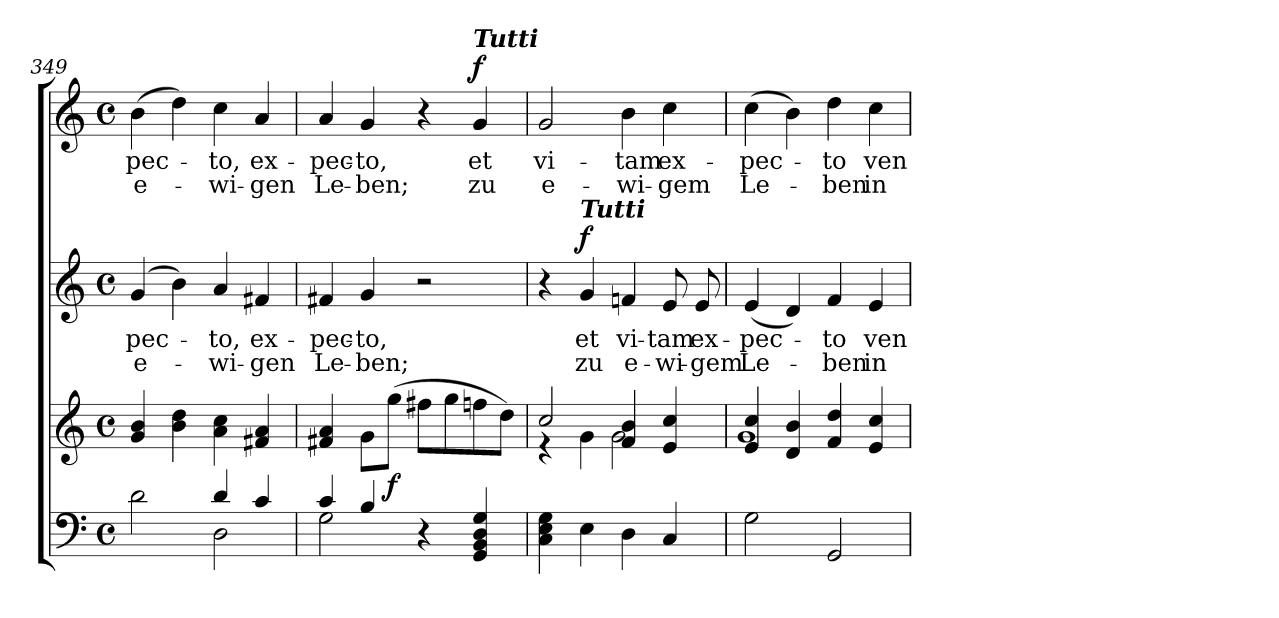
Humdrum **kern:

**kern	**kern	**dynam	**kern	**text	**text	**dynam	**kern	**text	**text	**dynam
*part3	*part3	*part3	*part2	*part2	*part2	*part2	*part1	*part1	*part1	*part1
*staff4	*staff3	*staff3/4	*staff2	*staff2	*staff2	*staff2	*staff1	*staff1	*staff1	*staff1
*clefF4	*clefG2	*	*clefG2	*	*	*	*clefG2	*	*	*
*k[]	*k[]	*	*k[]	*	*	*	*k[]	*	*	*
*C:	*C:	*	*C:	*	*	*	*C:	*	*	*
*M4/4	*M4/4	*	*M4/4	*	*	*	*M4/4	*	*	*
*met(c)	*met(c)	*	*met(c)	*	*	*	*met(c)	*	*	*
=349	=349	=349	=349	=349	=349	=349	=349	=349	=349	=349
*^	*	*	*	*	*	*	*	*	*	*
!	!	!	!	!	!LO:LY:b	!LO:LY:b	!	!	!LO:LY:b	!LO:LY:b	!
2d\	2ryy	4g/ 4b/	.	(4g/	-pec-	e-	.	(>4b\	-pec-	e-	.
.	.	4b\ 4dd\	.	4b\)	.	.	.	4dd\)	.	.	.
!	!	!	!	!	!LO:LY:b	!LO:LY:b	!	!	!LO:LY:b	!LO:LY:b	!
4d/	2D\	4a\ 4cc\	.	4a/	-to,	-wi-	.	4cc\	-to,	-wi-	.
!	!	!	!	!	!LO:LY:b	!LO:LY:b	!	!	!LO:LY:b	!LO:LY:b	!
4c/	.	4f#X/ 4a/	.	4f#X/	ex-	-gen	.	4a/	ex-	-gen	.
=350	=350	=350	=350	=350	=350	=350	=350	=350	=350	=350	=350
!	!	!	!	!	!LO:LY:b	!LO:LY:b	!	!	!LO:LY:b	!LO:LY:b	!
4c/	2G\	4f#X/ 4a/	.	4f#X/	-pec-	Le-	.	4a/	-pec-	Le-	.
!	!	!	!	!	!LO:LY:b	!LO:LY:b	!	!	!LO:LY:b	!LO:LY:b	!
4B/	.	8g\L	.	4g/	-to,	-ben;	.	4g/	-to,	-ben;	.
!	!	!	!LO:DY:b	!	!	!	!	!	!	!	!
.	.	(>8gg\J	f	.	.	.	.	.	.	.	.
4r	2ryy	8ff#X\L	.	2r	.	.	.	4r	.	.	.
.	.	8gg\	.	.	.	.	.	.	.	.	.
!	!	!	!	!	!	!	!	!LO:TX:a:Bi:t=Tutti	!	!	!
!	!	!	!	!	!	!	!	!	!LO:LY:b	!LO:LY:b	!LO:DY:a
4GG/ 4BB/ 4D/ 4G/	.	8ffn\	.	.	.	.	.	4g/	et	zu	f
.	.	8dd\J)	.	.	.	.	.	.	.	.	.
*v	*v	*	*	*	*	*	*	*	*	*	*
!!LO:LB:g=z
=351	=351	=351	=351	=351	=351	=351	=351	=351	=351	=351
*	*^	*	*	*	*	*	*	*	*	*
!	!	!	!	!	!	!	!	!	!LO:LY:b	!LO:LY:b	!
4C\ 4E\ 4G\	2cc/	4re	.	4r	.	.	.	2g/	vi-	e-	.
!	!	!	!	!LO:TX:a:Bi:t=Tutti	!	!	!	!	!	!	!
!	!	!	!	!	!LO:LY:b	!LO:LY:b	!LO:DY:a	!	!	!	!
4E\	.	4g\	.	4g/	et	zu	f	.	.	.	.
!	!	!	!	!	!LO:LY:b	!LO:LY:b	!	!	!LO:LY:b	!LO:LY:b	!
4D\	4f/ 4b/	2g\	.	4fn/	vi-	e-	.	4b\	-tam	-wi-	.
!	!	!	!	!	!LO:LY:b	!LO:LY:b	!	!	!LO:LY:b	!LO:LY:b	!
4C/	4e/ 4cc/	.	.	8e/	-tam	-wi-	.	4cc\	ex-	-gem	.
!	!	!	!	!	!LO:LY:b	!LO:LY:b	!	!	!	!	!
.	.	.	.	8e/	ex-	-gem	.	.	.	.	.
=352	=352	=352	=352	=352	=352	=352	=352	=352	=352	=352	=352
!	!	!	!	!	!LO:LY:b	!LO:LY:b	!	!	!LO:LY:b	!LO:LY:b	!
2G\	4e/ 4cc/	1g	.	(<4e/	-pec-	Le-	.	(>4cc\	-pec-	Le-	.
.	4d/ 4b/	.	.	4d/)	.	.	.	4b\)	.	.	.
!	!	!	!	!	!LO:LY:b	!LO:LY:b	!	!	!LO:LY:b	!LO:LY:b	!
2GG/	4f/ 4dd/	.	.	4f/	-to	-ben	.	4dd\	-to	-ben	.
!	!	!	!	!	!LO:LY:b	!LO:LY:b	!	!	!LO:LY:b	!LO:LY:b	!
.	4e/ 4cc/	.	.	4e/	ven-	in	.	4cc\	ven-	in	.
*	*v	*v	*	*	*	*	*	*	*	*	*
=	=	=	=	=	=	=	=	=	=	=
*-	*-	*-	*-	*-	*-	*-	*-	*-	*-	*-
